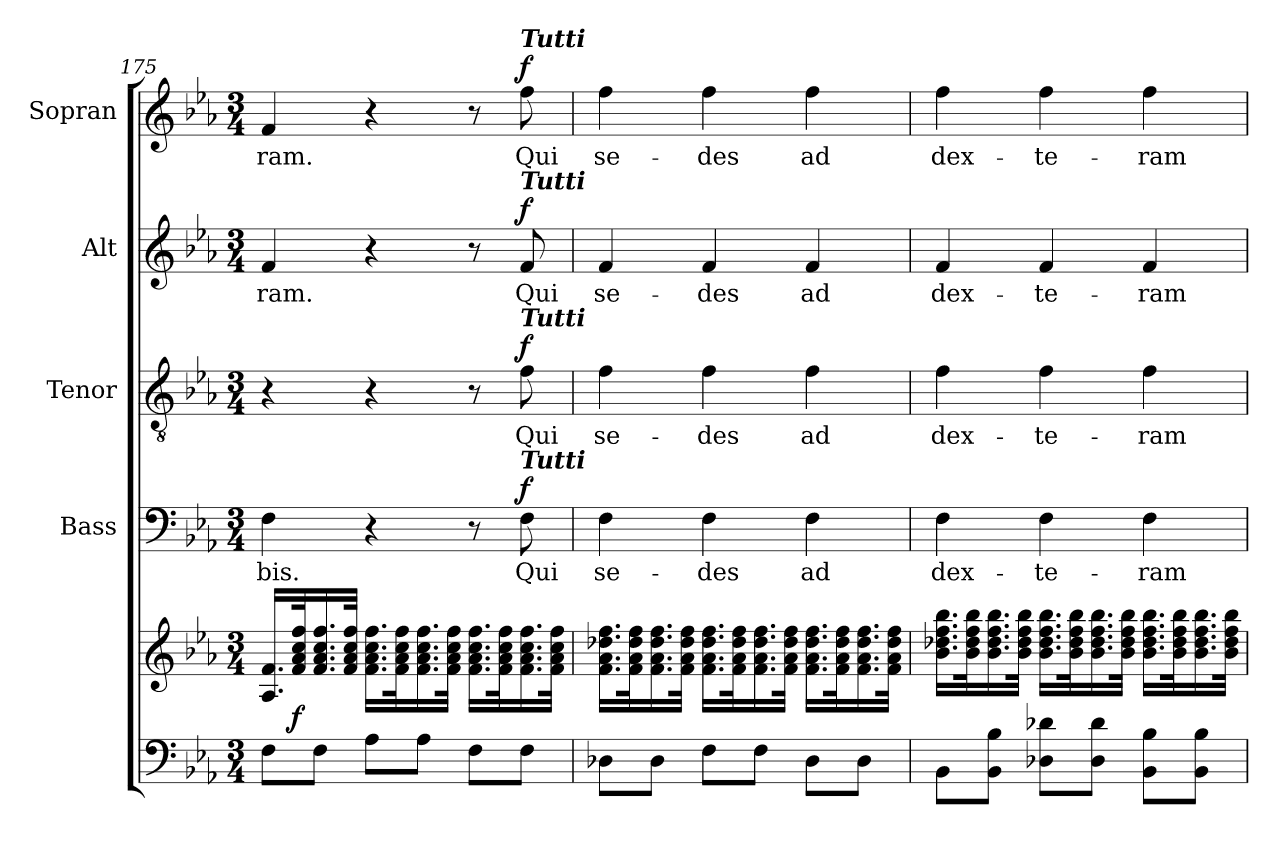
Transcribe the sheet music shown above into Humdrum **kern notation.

**kern	**kern	**dynam	**kern	**text	**dynam	**kern	**text	**dynam	**kern	**text	**dynam	**kern	**text	**dynam
*part5	*part5	*part5	*part4	*part4	*part4	*part3	*part3	*part3	*part2	*part2	*part2	*part1	*part1	*part1
*staff6	*staff5	*staff5/6	*staff4	*staff4	*staff4	*staff3	*staff3	*staff3	*staff2	*staff2	*staff2	*staff1	*staff1	*staff1
*	*	*	*I"Bass	*	*	*I"Tenor	*	*	*I"Alt	*	*	*I"Sopran	*	*
*	*	*	*I'B.	*	*	*I'T.	*	*	*I'A.	*	*	*I'S.	*	*
!!LO:LB:g=z
*clefF4	*clefG2	*	*clefF4	*	*	*clefGv2	*	*	*clefG2	*	*	*clefG2	*	*
*k[b-e-a-]	*k[b-e-a-]	*	*k[b-e-a-]	*	*	*k[b-e-a-]	*	*	*k[b-e-a-]	*	*	*k[b-e-a-]	*	*
*E-:	*E-:	*	*E-:	*	*	*E-:	*	*	*E-:	*	*	*E-:	*	*
*M3/4	*M3/4	*	*M3/4	*	*	*M3/4	*	*	*M3/4	*	*	*M3/4	*	*
=175	=175	=175	=175	=175	=175	=175	=175	=175	=175	=175	=175	=175	=175	=175
!	!	!	!	!LO:LY:b	!	!	!	!	!	!LO:LY:b	!	!	!LO:LY:b	!
8F\L	16.A-/ 16.f/LL	.	4F\	-bis.	.	4r	.	.	4f/	-ram.	.	4f/	-ram.	.
!	!	!LO:DY:b	!	!	!	!	!	!	!	!	!	!	!	!
.	32f/ 32a-/ 32cc/ 32ff/k	f	.	.	.	.	.	.	.	.	.	.	.	.
8F\J	16.f/ 16.a-/ 16.cc/ 16.ff/	.	.	.	.	.	.	.	.	.	.	.	.	.
.	32f/ 32a-/ 32cc/ 32ff/JJk	.	.	.	.	.	.	.	.	.	.	.	.	.
8A-\L	16.f\ 16.a-\ 16.cc\ 16.ff\LL	.	4r	.	.	4r	.	.	4r	.	.	4r	.	.
.	32f\ 32a-\ 32cc\ 32ff\k	.	.	.	.	.	.	.	.	.	.	.	.	.
8A-\J	16.f\ 16.a-\ 16.cc\ 16.ff\	.	.	.	.	.	.	.	.	.	.	.	.	.
.	32f\ 32a-\ 32cc\ 32ff\JJk	.	.	.	.	.	.	.	.	.	.	.	.	.
8F\L	16.f\ 16.a-\ 16.cc\ 16.ff\LL	.	8r	.	.	8r	.	.	8r	.	.	8r	.	.
.	32f\ 32a-\ 32cc\ 32ff\k	.	.	.	.	.	.	.	.	.	.	.	.	.
!	!	!	!	!	!	!	!	!	!	!	!	!LO:TX:a:Bi:t=Tutti	!	!
!	!	!	!	!	!	!	!	!	!LO:TX:a:Bi:t=Tutti	!	!	!	!	!
!	!	!	!	!	!	!LO:TX:a:Bi:t=Tutti	!	!	!	!	!	!	!	!
!	!	!	!LO:TX:a:Bi:t=Tutti	!	!	!	!	!	!	!	!	!	!	!
!	!	!	!	!LO:LY:b	!LO:DY:a	!	!LO:LY:b	!LO:DY:a	!	!LO:LY:b	!LO:DY:a	!	!LO:LY:b	!LO:DY:a
8F\J	16.f\ 16.a-\ 16.cc\ 16.ff\	.	8F\	Qui	f	8f\	Qui	f	8f/	Qui	f	8ff\	Qui	f
.	32f\ 32a-\ 32cc\ 32ff\JJk	.	.	.	.	.	.	.	.	.	.	.	.	.
=176	=176	=176	=176	=176	=176	=176	=176	=176	=176	=176	=176	=176	=176	=176
!	!	!	!	!LO:LY:b	!	!	!LO:LY:b	!	!	!LO:LY:b	!	!	!LO:LY:b	!
8D-X\L	16.f\ 16.a-\ 16.dd-X\ 16.ff\LL	.	4F\	se-	.	4f\	se-	.	4f/	se-	.	4ff\	se-	.
.	32f\ 32a-\ 32dd-\ 32ff\k	.	.	.	.	.	.	.	.	.	.	.	.	.
8D-\J	16.f\ 16.a-\ 16.dd-\ 16.ff\	.	.	.	.	.	.	.	.	.	.	.	.	.
.	32f\ 32a-\ 32dd-\ 32ff\JJk	.	.	.	.	.	.	.	.	.	.	.	.	.
!	!	!	!	!LO:LY:b	!	!	!LO:LY:b	!	!	!LO:LY:b	!	!	!LO:LY:b	!
8F\L	16.f\ 16.a-\ 16.dd-\ 16.ff\LL	.	4F\	-des	.	4f\	-des	.	4f/	-des	.	4ff\	-des	.
.	32f\ 32a-\ 32dd-\ 32ff\k	.	.	.	.	.	.	.	.	.	.	.	.	.
8F\J	16.f\ 16.a-\ 16.dd-\ 16.ff\	.	.	.	.	.	.	.	.	.	.	.	.	.
.	32f\ 32a-\ 32dd-\ 32ff\JJk	.	.	.	.	.	.	.	.	.	.	.	.	.
!	!	!	!	!LO:LY:b	!	!	!LO:LY:b	!	!	!LO:LY:b	!	!	!LO:LY:b	!
8D-\L	16.f\ 16.a-\ 16.dd-\ 16.ff\LL	.	4F\	ad	.	4f\	ad	.	4f/	ad	.	4ff\	ad	.
.	32f\ 32a-\ 32dd-\ 32ff\k	.	.	.	.	.	.	.	.	.	.	.	.	.
8D-\J	16.f\ 16.a-\ 16.dd-\ 16.ff\	.	.	.	.	.	.	.	.	.	.	.	.	.
.	32f\ 32a-\ 32dd-\ 32ff\JJk	.	.	.	.	.	.	.	.	.	.	.	.	.
=177	=177	=177	=177	=177	=177	=177	=177	=177	=177	=177	=177	=177	=177	=177
!	!	!	!	!LO:LY:b	!	!	!LO:LY:b	!	!	!LO:LY:b	!	!	!LO:LY:b	!
8BB-\L	16.b-\ 16.dd-X\ 16.ff\ 16.bb-\LL	.	4F\	dex-	.	4f\	dex-	.	4f/	dex-	.	4ff\	dex-	.
.	32b-\ 32dd-\ 32ff\ 32bb-\k	.	.	.	.	.	.	.	.	.	.	.	.	.
8BB-\ 8B-\J	16.b-\ 16.dd-\ 16.ff\ 16.bb-\	.	.	.	.	.	.	.	.	.	.	.	.	.
.	32b-\ 32dd-\ 32ff\ 32bb-\JJk	.	.	.	.	.	.	.	.	.	.	.	.	.
!	!	!	!	!LO:LY:b	!	!	!LO:LY:b	!	!	!LO:LY:b	!	!	!LO:LY:b	!
8D-X\ 8d-X\L	16.b-\ 16.dd-\ 16.ff\ 16.bb-\LL	.	4F\	-te-	.	4f\	-te-	.	4f/	-te-	.	4ff\	-te-	.
.	32b-\ 32dd-\ 32ff\ 32bb-\k	.	.	.	.	.	.	.	.	.	.	.	.	.
8D-\ 8d-\J	16.b-\ 16.dd-\ 16.ff\ 16.bb-\	.	.	.	.	.	.	.	.	.	.	.	.	.
.	32b-\ 32dd-\ 32ff\ 32bb-\JJk	.	.	.	.	.	.	.	.	.	.	.	.	.
!	!	!	!	!LO:LY:b	!	!	!LO:LY:b	!	!	!LO:LY:b	!	!	!LO:LY:b	!
8BB-\ 8B-\L	16.b-\ 16.dd-\ 16.ff\ 16.bb-\LL	.	4F\	-ram	.	4f\	-ram	.	4f/	-ram	.	4ff\	-ram	.
.	32b-\ 32dd-\ 32ff\ 32bb-\k	.	.	.	.	.	.	.	.	.	.	.	.	.
8BB-\ 8B-\J	16.b-\ 16.dd-\ 16.ff\ 16.bb-\	.	.	.	.	.	.	.	.	.	.	.	.	.
.	32b-\ 32dd-\ 32ff\ 32bb-\JJk	.	.	.	.	.	.	.	.	.	.	.	.	.
=	=	=	=	=	=	=	=	=	=	=	=	=	=	=
*-	*-	*-	*-	*-	*-	*-	*-	*-	*-	*-	*-	*-	*-	*-
